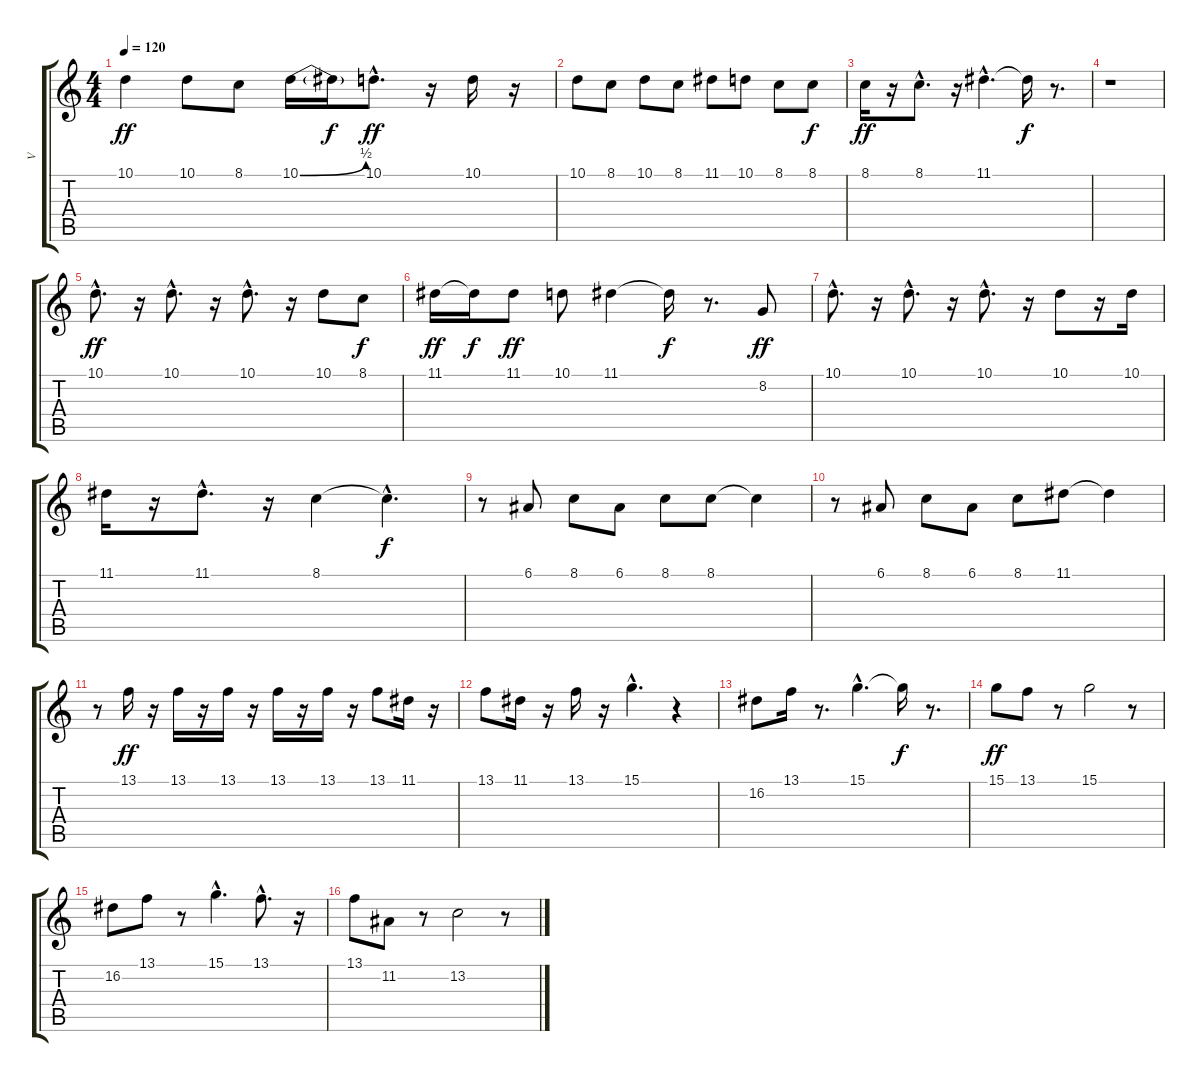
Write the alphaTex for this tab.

\track ("V" "V") {instrument flute}
\staff {score tabs}
\tuning (E4 B3 G3 D3 A2 E2) {hide}
\ts (4 4)
\tempo 120
\clef g2
\ks c
10.1.4{dy ff} 10.1.8 8.1.8 10.1{be (bend 0 0 60 2)}.16 10.1{t}.16{dy f} 10.1{hac}.8{d dy ff} r.16 10.1.16 r.16 |
10.1.8 8.1.8 10.1.8 8.1.8 11.1.8 10.1.8 8.1.8 8.1.8{dy f} |
8.1.16{dy ff} r.16 8.1{hac}.8{d} r.16 11.1{hac}.4{d} 11.1{t}.16{dy f} r.8{d} |
r.1 |
10.1{hac}.8{d dy ff} r.16 10.1{hac}.8{d} r.16 10.1{hac}.8{d} r.16 10.1.8 8.1.8{dy f} |
11.1.16{dy ff} 11.1{t}.16{dy f} 11.1.8{dy ff} 10.1.8 11.1.4 11.1{t}.16{dy f} r.8{d} 8.2.8{dy ff} |
10.1{hac}.8{d} r.16 10.1{hac}.8{d} r.16 10.1{hac}.8{d} r.16 10.1.8 r.16 10.1.16 |
11.1.16 r.16 11.1{hac}.8{d} r.16 8.1.4 8.1{hac t}.4{d dy f} |
r.8 6.1.8 8.1.8 6.1.8 8.1.8 8.1.8 8.1{t}.4 |
r.8 6.1.8 8.1.8 6.1.8 8.1.8 11.1.8 11.1{t}.4 |
r.8 13.1.16{dy ff} r.16 13.1.16 r.16 13.1.16 r.16 13.1.16 r.16 13.1.16 r.16 13.1.8 11.1.16 r.16 |
13.1.8 11.1.16 r.16 13.1.16 r.16 15.1{hac}.4{d} r.4 |
16.2.8 13.1.16 r.8{d} 15.1{hac}.4{d} 15.1{t}.16{dy f} r.8{d} |
15.1.8{dy ff} 13.1.8 r.8 15.1.2 r.8 |
16.2.8 13.1.8 r.8 15.1{hac}.4{d} 13.1{hac}.8{d} r.16 |
13.1.8 11.2.8 r.8 13.2.2 r.8
